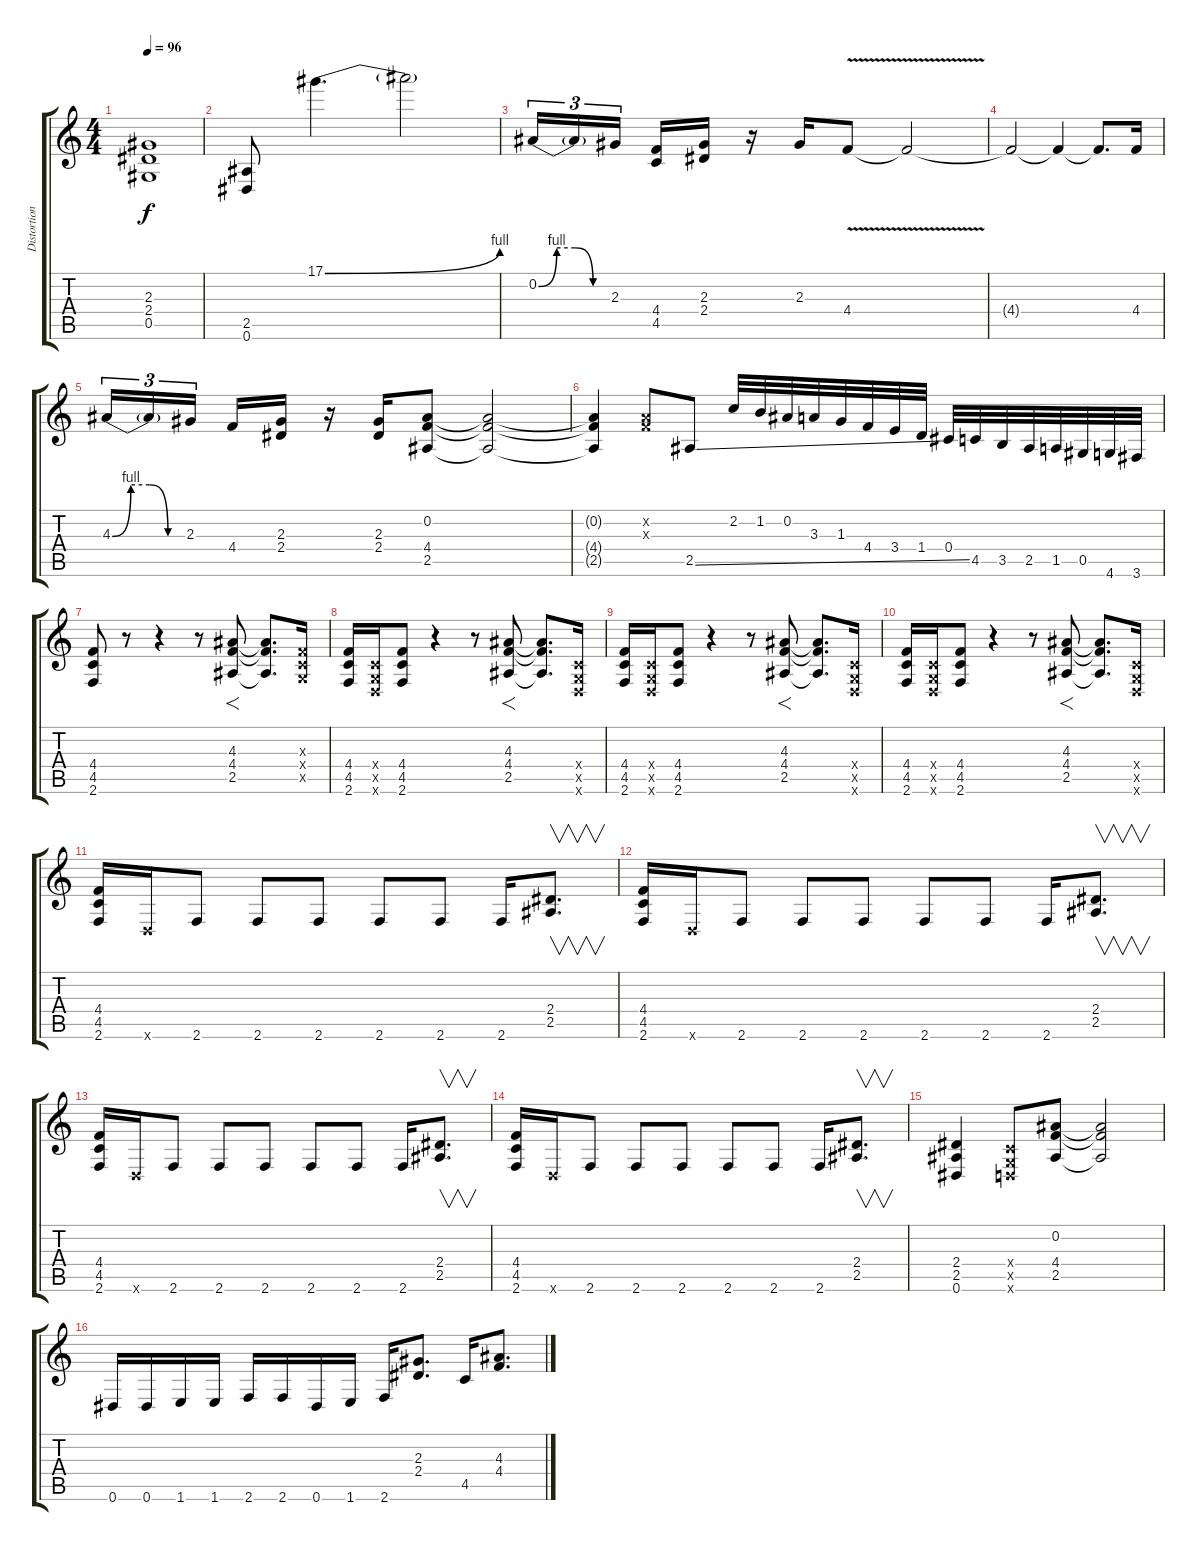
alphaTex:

\track ("Distortion Guitar " "Distortion") {instrument distortionguitar}
\staff {score tabs}
\tuning (Eb4 Bb3 Gb3 Db3 Ab2 Eb2) {hide}
\ts (4 4)
\tempo 96
\clef g2
\ks c
(2.3 2.4 0.5).1{dy f} |
(2.5 0.6).8 17.1{be (bend 0 0 60 4)}.4{d} 17.1{t}.2 |
0.2{be (custom 0 0 15 4 30 4 45 0 60 0)}.16{tu (3 2)} 0.2{t}.16{tu (3 2)} 2.3.16{tu (3 2) beam splitsecondary} (4.4 4.5).16 (2.3 2.4).16 r.16 2.3.16 4.4{v}.8 4.4{t}.2 |
4.4{t}.2 4.4{t}.4 4.4{t}.8{d} 4.4.16 |
4.3{be (custom 0 0 15 4 30 4 45 0 60 0)}.16{tu (3 2)} 4.3{t}.16{tu (3 2)} 2.3.16{tu (3 2) beam splitsecondary} 4.4.16 (2.3 2.4).16 r.16 (2.3 2.4).16 (0.2 4.4 2.5).8 (0.2{t} 4.4{t} 2.5{t}).2 |
(0.2{t} 4.4{t} 2.5{t}).4 (-1.2{x} -1.3{x}).8 2.5{ss}.8 2.2.32 1.2.32 0.2.32 3.3.32 1.3.32 4.4.32 3.4.32 1.4.32 0.4.32 4.5.32 3.5.32 2.5.32 1.5.32 0.5.32 4.6.32 3.6.32 |
(4.4 4.5 2.6).8 r.8 r.4 r.8 (4.3 4.4 2.5).8{f} (4.3{t} 4.4{t} 2.5{t}).8{d} (-1.3{x} -1.4{x} -1.5{x}).16 |
(4.4 4.5 2.6).16 (-1.4{x} -1.5{x} -1.6{x}).16 (4.4 4.5 2.6).8 r.4 r.8 (4.3 4.4 2.5).8{f} (4.3{t} 4.4{t} 2.5{t}).8{d} (-1.4{x} -1.5{x} -1.6{x}).16 |
(4.4 4.5 2.6).16 (-1.4{x} -1.5{x} -1.6{x}).16 (4.4 4.5 2.6).8 r.4 r.8 (4.3 4.4 2.5).8{f} (4.3{t} 4.4{t} 2.5{t}).8{d} (-1.4{x} -1.5{x} -1.6{x}).16 |
(4.4 4.5 2.6).16 (-1.4{x} -1.5{x} -1.6{x}).16 (4.4 4.5 2.6).8 r.4 r.8 (4.3 4.4 2.5).8{f} (4.3{t} 4.4{t} 2.5{t}).8{d} (-1.4{x} -1.5{x} -1.6{x}).16 |
(4.4 4.5 2.6).16 -1.6{x}.16 2.6.8 2.6.8 2.6.8 2.6.8 2.6.8 2.6.16 (2.4 2.5).8{v d} |
(4.4 4.5 2.6).16 -1.6{x}.16 2.6.8 2.6.8 2.6.8 2.6.8 2.6.8 2.6.16 (2.4 2.5).8{v d} |
(4.4 4.5 2.6).16 -1.6{x}.16 2.6.8 2.6.8 2.6.8 2.6.8 2.6.8 2.6.16 (2.4 2.5).8{v d} |
(4.4 4.5 2.6).16 -1.6{x}.16 2.6.8 2.6.8 2.6.8 2.6.8 2.6.8 2.6.16 (2.4 2.5).8{v d} |
(2.4 2.5 0.6).4 (-1.4{x} -1.5{x} -1.6{x}).8 (0.2 4.4 2.5).8 (0.2{t} 4.4{t} 2.5{t}).2 |
0.6.16 0.6.16 1.6.16 1.6.16 2.6.16 2.6.16 0.6.16 1.6.16 2.6.16 (2.3 2.4).8{d} 4.5.16 (4.3 4.4).8{d}
